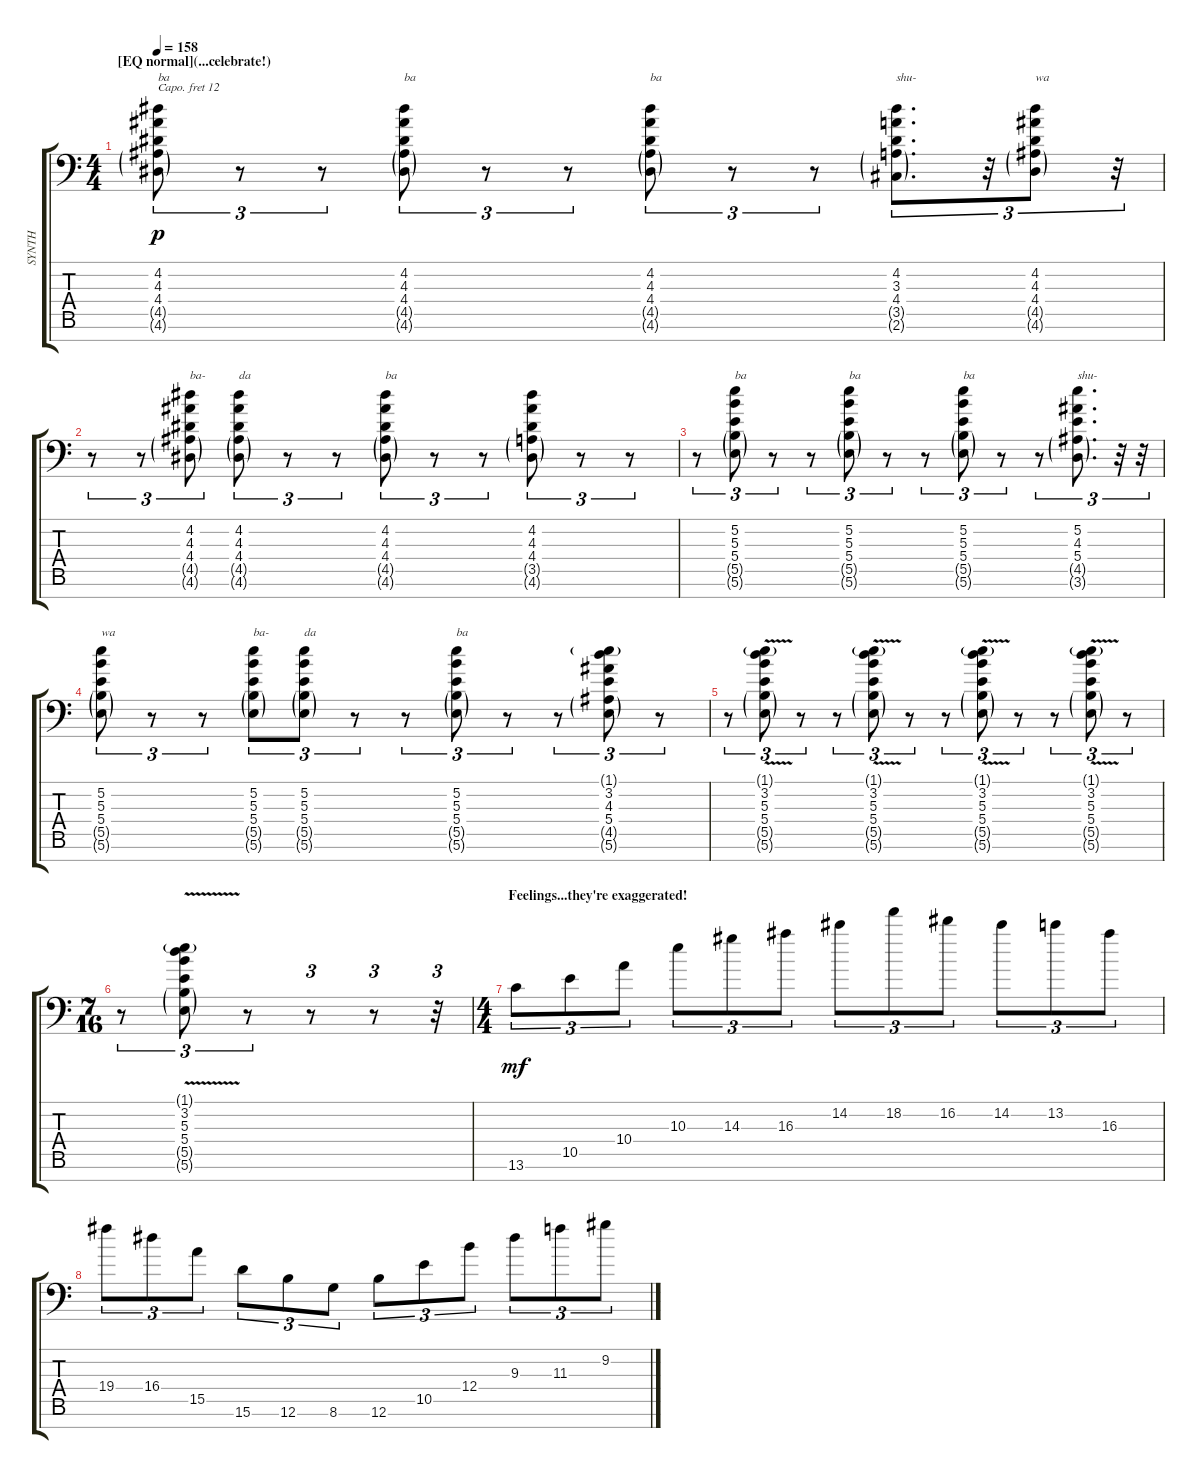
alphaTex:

\track ("SYNTH" "SYNTH") {instrument synthbrass2}
\staff {score tabs}
\capo 12
\tuning (Eb4 B3 Gb3 B2 Gb2 B1 B-1) {hide}
\ts (4 4)
\section ("" "[EQ normal](...celebrate!)")
\tempo 158
\clef f4
\ks c
(4.2 4.3 4.4 4.5{g} 4.6{g}).8{tu (3 2) txt "ba" dy p} r.8{tu (3 2)} r.8{tu (3 2)} (4.2 4.3 4.4 4.5{g} 4.6{g}).8{tu (3 2) txt "ba"} r.8{tu (3 2)} r.8{tu (3 2)} (4.2 4.3 4.4 4.5{g} 4.6{g}).8{tu (3 2) txt "ba"} r.8{tu (3 2)} r.8{tu (3 2)} (4.2 3.3 4.4 3.5{g} 2.6{g}).8{d tu (3 2) txt "shu-"} r.32{tu (3 2)} (4.2 4.3 4.4 4.5{g} 4.6{g}).8{tu (3 2) txt "wa"} r.32{tu (3 2)} |
r.8{tu (3 2)} r.8{tu (3 2)} (4.2 4.3 4.4 4.5{g} 4.6{g}).8{tu (3 2) txt "ba-"} (4.2 4.3 4.4 4.5{g} 4.6{g}).8{tu (3 2) txt "da"} r.8{tu (3 2)} r.8{tu (3 2)} (4.2 4.3 4.4 4.5{g} 4.6{g}).8{tu (3 2) txt "ba"} r.8{tu (3 2)} r.8{tu (3 2)} (4.2 4.3 4.4 3.5{g} 4.6{g}).8{tu (3 2)} r.8{tu (3 2)} r.8{tu (3 2)} |
r.8{tu (3 2)} (5.2 5.3 5.4 5.5{g} 5.6{g}).8{tu (3 2) txt "ba"} r.8{tu (3 2)} r.8{tu (3 2)} (5.2 5.3 5.4 5.5{g} 5.6{g}).8{tu (3 2) txt "ba"} r.8{tu (3 2)} r.8{tu (3 2)} (5.2 5.3 5.4 5.5{g} 5.6{g}).8{tu (3 2) txt "ba"} r.8{tu (3 2)} r.8{tu (3 2)} (5.2 4.3 5.4 4.5{g} 3.6{g}).8{d tu (3 2) txt "shu-"} r.32{tu (3 2)} r.32{tu (3 2)} |
(5.2 5.3 5.4 5.5{g} 5.6{g}).8{tu (3 2) txt "wa"} r.8{tu (3 2)} r.8{tu (3 2)} (5.2 5.3 5.4 5.5{g} 5.6{g}).8{tu (3 2) txt "ba-"} (5.2 5.3 5.4 5.5{g} 5.6{g}).8{tu (3 2) txt "da"} r.8{tu (3 2)} r.8{tu (3 2)} (5.2 5.3 5.4 5.5{g} 5.6{g}).8{tu (3 2) txt "ba"} r.8{tu (3 2)} r.8{tu (3 2)} (1.1{g} 3.2 4.3 5.4 4.5{g} 5.6{g}).8{tu (3 2)} r.8{tu (3 2)} |
r.8{tu (3 2)} (1.1{g} 3.2{v} 5.3 5.4 5.5{g} 5.6{g}).8{tu (3 2)} r.8{tu (3 2)} r.8{tu (3 2)} (1.1{g} 3.2{v} 5.3 5.4 5.5{g} 5.6{g}).8{tu (3 2)} r.8{tu (3 2)} r.8{tu (3 2)} (1.1{g} 3.2{v} 5.3 5.4 5.5{g} 5.6{g}).8{tu (3 2)} r.8{tu (3 2)} r.8{tu (3 2)} (1.1{g} 3.2{v} 5.3 5.4 5.5{g} 5.6{g}).8{tu (3 2)} r.8{tu (3 2)} |
\ts (7 16)
r.8{tu (3 2)} (1.1{g} 3.2{v} 5.3 5.4 5.5{g} 5.6{g}).8{tu (3 2)} r.8{tu (3 2)} r.8{tu (3 2)} r.8{tu (3 2)} r.32{tu (3 2)} |
\ts (4 4)
\section ("" "Feelings...they're exaggerated!")
13.6.8{tu (3 2) dy mf} 10.5.8{tu (3 2)} 10.4.8{tu (3 2)} 10.3.8{tu (3 2)} 14.3.8{tu (3 2)} 16.3.8{tu (3 2)} 14.2.8{tu (3 2)} 18.2.8{tu (3 2)} 16.2.8{tu (3 2)} 14.2.8{tu (3 2)} 13.2.8{tu (3 2)} 16.3.8{tu (3 2)} |
19.4.8{tu (3 2)} 16.4.8{tu (3 2)} 15.5.8{tu (3 2)} 15.6.8{tu (3 2)} 12.6.8{tu (3 2)} 8.6.8{tu (3 2)} 12.6.8{tu (3 2)} 10.5.8{tu (3 2)} 12.4.8{tu (3 2)} 9.3.8{tu (3 2)} 11.3.8{tu (3 2)} 9.2.8{tu (3 2)}
